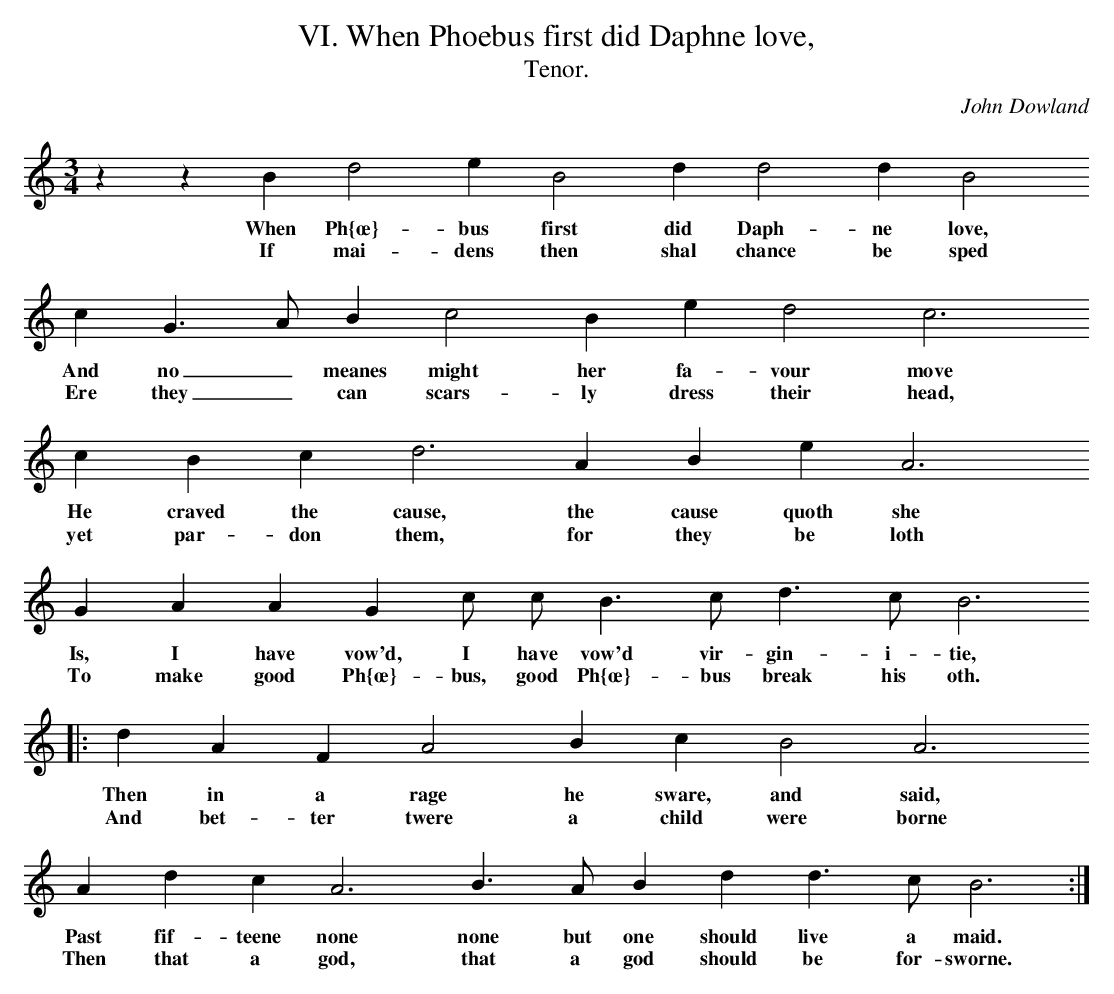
X:1
T:VI. When Phoebus first did Daphne love,
T:Tenor.
C:John Dowland
M:3/4
L:1/4
K:G mix -8va
z z B d2 e B2 d d2 d B2
w:When Ph{\oe}- bus first did Daph- ne love,
w:If mai- dens then shal chance be sped
c G > A B c2 B e d2 c3
w:And no _ meanes might her fa- vour move
w:Ere they _ can scars- ly dress their head,
c B c d3 A B e A3
w:He craved the cause, the cause quoth she
w:yet par- don them, for they be loth
G A A G c/ c/ B > c d > c B3
w:Is, I have vow'd, I have vow'd vir-gin- i- tie,
w:To make good Ph{\oe}- bus, good Ph{\oe}- bus break his oth.
|:d A F A2 B c B2 A3
w:Then in a rage he sware, and said,
w:And bet- ter twere a child were borne
A d c A3 B > A B d d > c B3 :|
w:Past fif- teene none none but one should live a maid.
w:Then that a god, that a god should be for- sworne.
